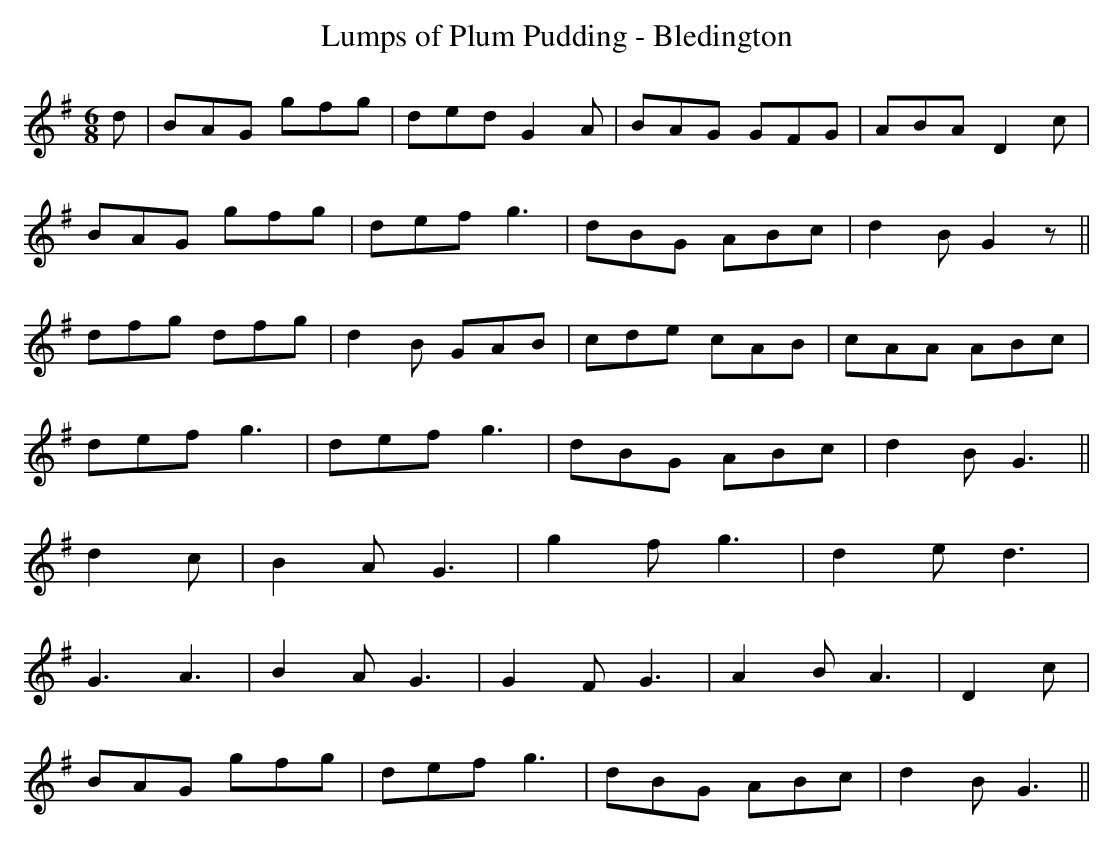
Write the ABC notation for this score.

X:1
T:Lumps of Plum Pudding - Bledington
M:6/8
L:1/8
K:G
d|BAG gfg|ded G2 A|BAG GFG|ABA D2 c|
BAG gfg|def g3|dBG ABc|d2 B G2 z||
dfg dfg|d2 B GAB|cde cAB|cAA ABc|
def g3|def g3|dBG ABc|d2 B G3||
d2 c|B2 A G3|g2 f g3|d2 e d3|
G3 A3|B2 A G3|G2 F G3|A2 B A3|D2 c|
BAG gfg|def g3|dBG ABc|d2 B G3||
